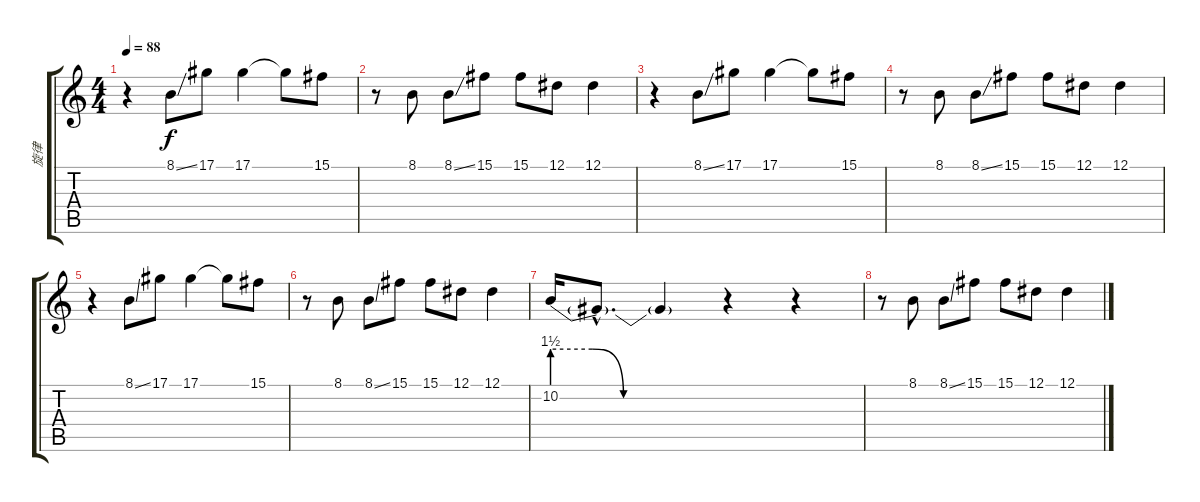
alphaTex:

\track ("旋律" "旋律") {instrument voiceoohs}
\staff {score tabs}
\tuning (Eb4 Bb3 Gb3 Db3 Ab2 Eb2) {hide}
\ts (4 4)
\tempo 88
\clef g2
\ks c
r.4{dy f} 8.1{ss}.8 17.1.8 17.1.4 17.1{t}.8 15.1.8 |
r.8 8.1.8 8.1{ss}.8 15.1.8 15.1.8 12.1.8 12.1.4 |
r.4 8.1{ss}.8 17.1.8 17.1.4 17.1{t}.8 15.1.8 |
r.8 8.1.8 8.1{ss}.8 15.1.8 15.1.8 12.1.8 12.1.4 |
r.4 8.1{ss}.8 17.1.8 17.1.4 17.1{t}.8 15.1.8 |
r.8 8.1.8 8.1{ss}.8 15.1.8 15.1.8 12.1.8 12.1.4 |
10.2{be (custom 0 6 14 6 25 0 30 0 60 0)}.16 10.2{hac t}.8{d} 10.2{t}.4 r.4 r.4 |
r.8 8.1.8 8.1{ss}.8 15.1.8 15.1.8 12.1.8 12.1.4
